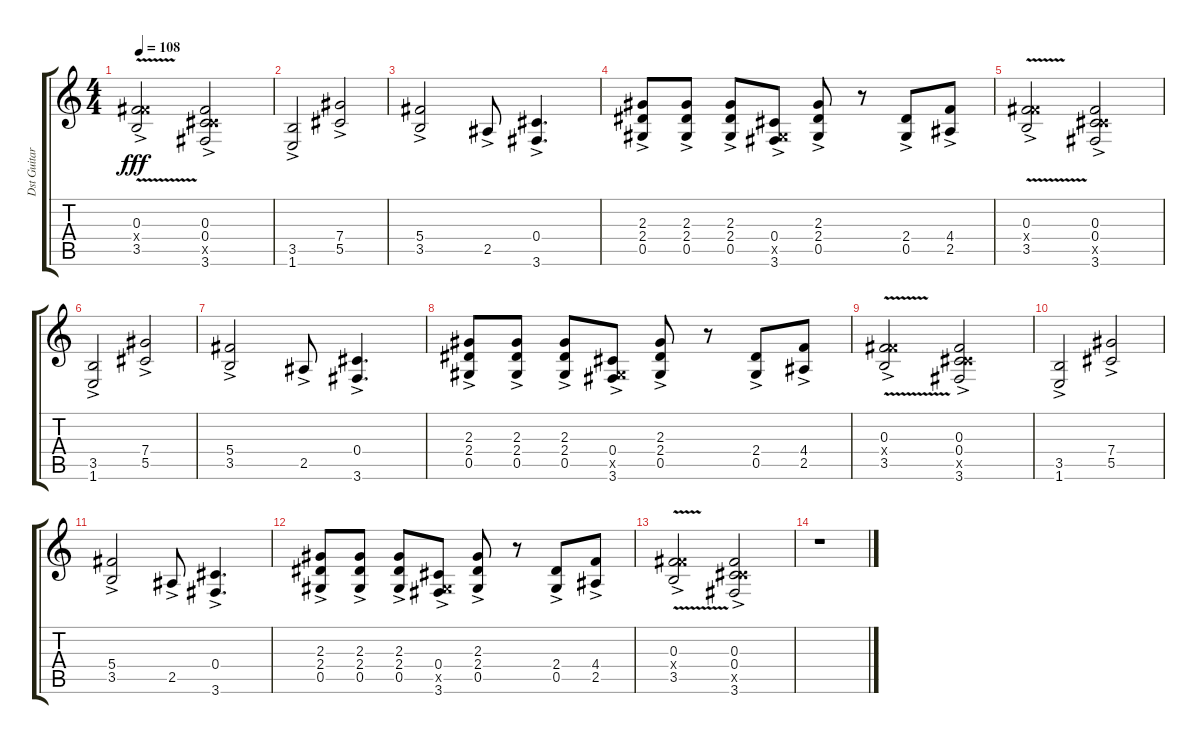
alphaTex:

\track ("Dst Guitar (Harmonics)" "Dst Guitar") {instrument distortionguitar}
\staff {score tabs}
\tuning (Eb4 Bb3 Gb3 Db3 Ab2 Eb2) {hide}
\ts (4 4)
\tempo 108
\clef g2
\ks c
(0.3 5.4{x} 3.5{v ac}).2{dy fff} (0.3 0.4 5.5{x} 3.6{ac}).2 |
(3.5 1.6{ac}).2 (7.4 5.5{ac}).2 |
(5.4 3.5{ac}).2 2.5{ac}.8 (0.4 3.6{ac}).4{d} |
(2.3 2.4 0.5{ac}).8{volume 4} (2.3 2.4 0.5{ac}).8 (2.3 2.4 0.5{ac}).8 (0.4 0.5{x} 3.6{ac}).8 (2.3 2.4 0.5{ac}).8 r.8 (2.4 0.5{ac}).8 (4.4 2.5{ac}).8 |
(0.3 5.4{x} 3.5{v ac}).2 (0.3 0.4 5.5{x} 3.6{ac}).2 |
(3.5 1.6{ac}).2 (7.4 5.5{ac}).2 |
(5.4 3.5{ac}).2 2.5{ac}.8 (0.4 3.6{ac}).4{d} |
(2.3 2.4 0.5{ac}).8{volume 2} (2.3 2.4 0.5{ac}).8 (2.3 2.4 0.5{ac}).8 (0.4 0.5{x} 3.6{ac}).8 (2.3 2.4 0.5{ac}).8 r.8 (2.4 0.5{ac}).8 (4.4 2.5{ac}).8 |
(0.3 5.4{x} 3.5{v ac}).2 (0.3 0.4 5.5{x} 3.6{ac}).2 |
(3.5 1.6{ac}).2 (7.4 5.5{ac}).2 |
(5.4 3.5{ac}).2 2.5{ac}.8 (0.4 3.6{ac}).4{d} |
(2.3 2.4 0.5{ac}).8{volume 0} (2.3 2.4 0.5{ac}).8 (2.3 2.4 0.5{ac}).8 (0.4 0.5{x} 3.6{ac}).8 (2.3 2.4 0.5{ac}).8 r.8 (2.4 0.5{ac}).8 (4.4 2.5{ac}).8 |
(0.3 5.4{x} 3.5{v ac}).2 (0.3 0.4 5.5{x} 3.6{ac}).2 |
r.1
